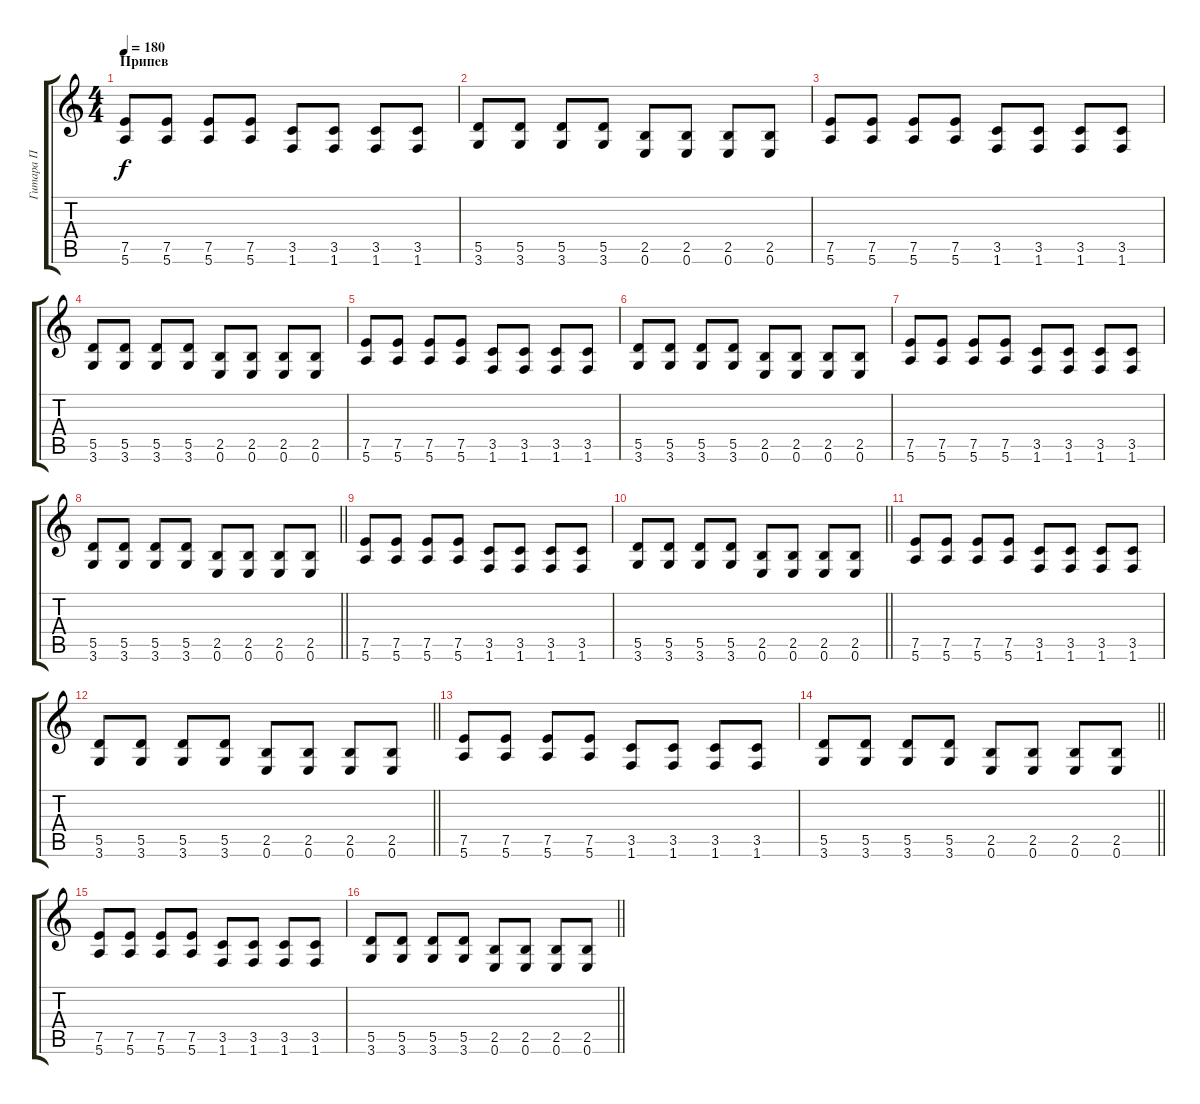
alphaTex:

\track ("Гитара П" "Гитара П") {instrument overdrivenguitar}
\staff {score tabs}
\tuning (E4 B3 G3 D3 A2 E2) {hide}
\ts (4 4)
\section ("" "Припев")
\tempo 180
\clef g2
\ks c
(7.5 5.6).8{dy f} (7.5 5.6).8 (7.5 5.6).8 (7.5 5.6).8 (3.5 1.6).8 (3.5 1.6).8 (3.5 1.6).8 (3.5 1.6).8 |
(5.5 3.6).8 (5.5 3.6).8 (5.5 3.6).8 (5.5 3.6).8 (2.5 0.6).8 (2.5 0.6).8 (2.5 0.6).8 (2.5 0.6).8 |
(7.5 5.6).8 (7.5 5.6).8 (7.5 5.6).8 (7.5 5.6).8 (3.5 1.6).8 (3.5 1.6).8 (3.5 1.6).8 (3.5 1.6).8 |
(5.5 3.6).8 (5.5 3.6).8 (5.5 3.6).8 (5.5 3.6).8 (2.5 0.6).8 (2.5 0.6).8 (2.5 0.6).8 (2.5 0.6).8 |
(7.5 5.6).8 (7.5 5.6).8 (7.5 5.6).8 (7.5 5.6).8 (3.5 1.6).8 (3.5 1.6).8 (3.5 1.6).8 (3.5 1.6).8 |
(5.5 3.6).8 (5.5 3.6).8 (5.5 3.6).8 (5.5 3.6).8 (2.5 0.6).8 (2.5 0.6).8 (2.5 0.6).8 (2.5 0.6).8 |
(7.5 5.6).8 (7.5 5.6).8 (7.5 5.6).8 (7.5 5.6).8 (3.5 1.6).8 (3.5 1.6).8 (3.5 1.6).8 (3.5 1.6).8 |
\barLineRight lightlight
(5.5 3.6).8 (5.5 3.6).8 (5.5 3.6).8 (5.5 3.6).8 (2.5 0.6).8 (2.5 0.6).8 (2.5 0.6).8 (2.5 0.6).8 |
\section ("" " ")
(7.5 5.6).8 (7.5 5.6).8 (7.5 5.6).8 (7.5 5.6).8 (3.5 1.6).8 (3.5 1.6).8 (3.5 1.6).8 (3.5 1.6).8 |
\barLineRight lightlight
(5.5 3.6).8 (5.5 3.6).8 (5.5 3.6).8 (5.5 3.6).8 (2.5 0.6).8 (2.5 0.6).8 (2.5 0.6).8 (2.5 0.6).8 |
(7.5 5.6).8 (7.5 5.6).8 (7.5 5.6).8 (7.5 5.6).8 (3.5 1.6).8 (3.5 1.6).8 (3.5 1.6).8 (3.5 1.6).8 |
\barLineRight lightlight
(5.5 3.6).8 (5.5 3.6).8 (5.5 3.6).8 (5.5 3.6).8 (2.5 0.6).8 (2.5 0.6).8 (2.5 0.6).8 (2.5 0.6).8 |
(7.5 5.6).8 (7.5 5.6).8 (7.5 5.6).8 (7.5 5.6).8 (3.5 1.6).8 (3.5 1.6).8 (3.5 1.6).8 (3.5 1.6).8 |
\barLineRight lightlight
(5.5 3.6).8 (5.5 3.6).8 (5.5 3.6).8 (5.5 3.6).8 (2.5 0.6).8 (2.5 0.6).8 (2.5 0.6).8 (2.5 0.6).8 |
(7.5 5.6).8 (7.5 5.6).8 (7.5 5.6).8 (7.5 5.6).8 (3.5 1.6).8 (3.5 1.6).8 (3.5 1.6).8 (3.5 1.6).8 |
\barLineRight lightlight
(5.5 3.6).8 (5.5 3.6).8 (5.5 3.6).8 (5.5 3.6).8 (2.5 0.6).8 (2.5 0.6).8 (2.5 0.6).8 (2.5 0.6).8
